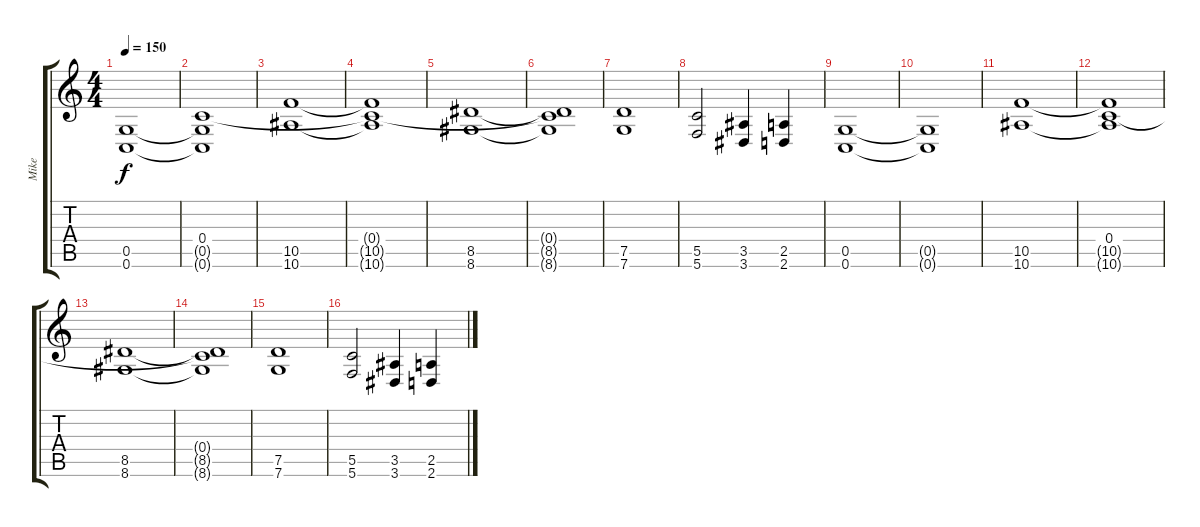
\track ("Mike" "Mike") {instrument distortionguitar}
\staff {score tabs}
\tuning (D4 A3 F3 C3 G2 C2) {hide}
\ts (4 4)
\tempo 150
\clef g2
\ks c
(0.5 0.6).1{dy f} |
(0.4 0.5{t} 0.6{t}).1 |
(10.5 10.6).1 |
(0.4{t} 10.5{t} 10.6{t}).1 |
(8.5 8.6).1 |
(0.4{t} 8.5{t} 8.6{t}).1 |
(7.5 7.6).1 |
(5.5 5.6).2 (3.5 3.6).4 (2.5 2.6).4 |
(0.5 0.6).1 |
(0.5{t} 0.6{t}).1 |
(10.5 10.6).1 |
(0.4 10.5{t} 10.6{t}).1 |
(8.5 8.6).1 |
(0.4{t} 8.5{t} 8.6{t}).1 |
(7.5 7.6).1 |
(5.5 5.6).2 (3.5 3.6).4 (2.5 2.6).4
